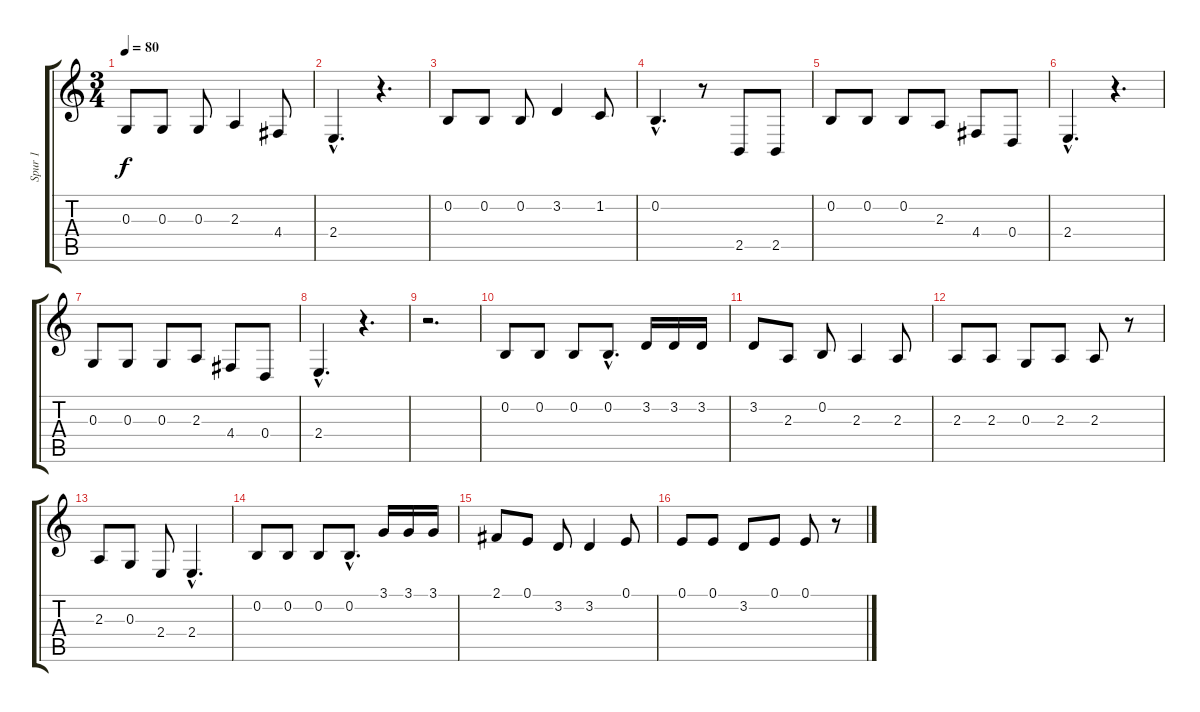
\track ("Spur 1" "Spur 1") {instrument englishhorn}
\staff {score tabs}
\tuning (E4 B3 G3 D3 A2 E2) {hide}
\ts (3 4)
\tempo 80
\clef g2
\ks c
0.3.8{dy f} 0.3.8 0.3.8 2.3.4 4.4.8 |
2.4{hac}.4{d} r.4{d} |
0.2.8 0.2.8 0.2.8 3.2.4 1.2.8 |
0.2{hac}.4{d} r.8 2.5.8 2.5.8 |
0.2.8 0.2.8 0.2.8 2.3.8 4.4.8 0.4.8 |
2.4{hac}.4{d} r.4{d} |
0.3.8 0.3.8 0.3.8 2.3.8 4.4.8 0.4.8 |
2.4{hac}.4{d} r.4{d} |
r.2{d} |
0.2.8 0.2.8 0.2.8 0.2{hac}.8{d} 3.2.16 3.2.16 3.2.16 |
3.2.8 2.3.8 0.2.8 2.3.4 2.3.8 |
2.3.8 2.3.8 0.3.8 2.3.8 2.3.8 r.8 |
2.3.8 0.3.8 2.4.8 2.4{hac}.4{d} |
0.2.8 0.2.8 0.2.8 0.2{hac}.8{d} 3.1.16 3.1.16 3.1.16 |
2.1.8 0.1.8 3.2.8 3.2.4 0.1.8 |
0.1.8 0.1.8 3.2.8 0.1.8 0.1.8 r.8
